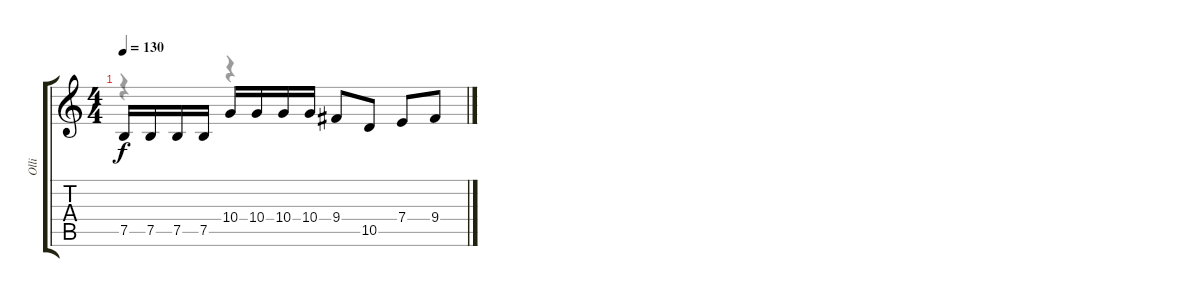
\track ("Olli" "Olli") {instrument distortionguitar}
\staff {score tabs}
\tuning (B3 Gb3 D3 A2 E2 B1) {hide}
\voice
\ts (4 4)
\tempo 130
\clef g2
\ks c
7.5.16{dy f} 7.5.16 7.5.16 7.5.16 10.4.16 10.4.16 10.4.16 10.4.16 9.4.8 10.5.8 7.4.8 9.4.8
\voice
\clef g2
\ottava regular
\simile none
\ks c
r.4{dy f} r.4
